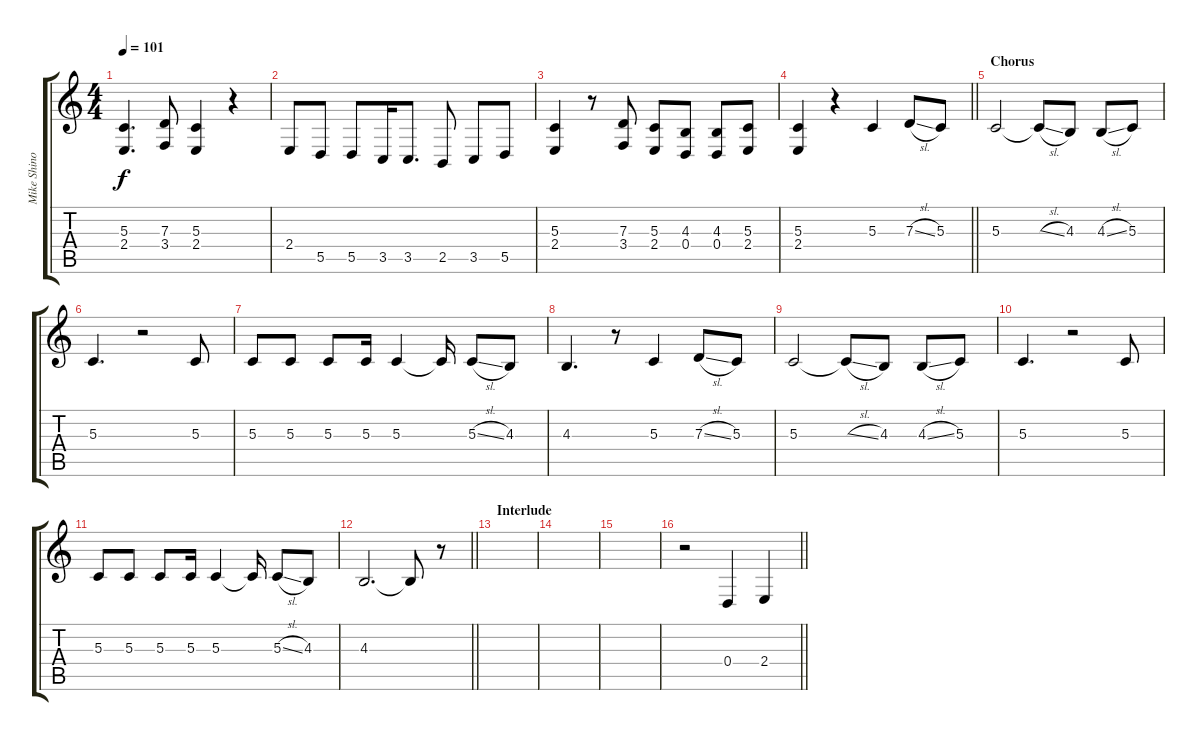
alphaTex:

\track ("Mike Shinoda" "Mike Shino") {instrument synthbrass1}
\staff {score tabs}
\tuning (E4 B3 G3 D3 A2 D2) {hide}
\ts (4 4)
\tempo 101
\clef g2
\ks c
(5.3 2.4).4{d dy f} (7.3 3.4).8 (5.3 2.4).4 r.4 |
2.4.8 5.5.8 5.5.8 3.5.16 3.5.8{d} 2.5.8 3.5.8 5.5.8 |
(5.3 2.4).4 r.8 (7.3 3.4).8 (5.3 2.4).8 (4.3 0.4).8 (4.3 0.4).8 (5.3 2.4).8 |
\barLineRight lightlight
(5.3 2.4).4 r.4 5.3.4 7.3{sl}.8 5.3.8 |
\section ("" "Chorus")
5.3.2 5.3{sl t}.8 4.3.8 4.3{sl}.8 5.3.8 |
5.3.4{d} r.2 5.3.8 |
5.3.8 5.3.8 5.3.8 5.3.16 5.3.4 5.3{t}.16 5.3{sl}.8 4.3.8 |
4.3.4{d} r.8 5.3.4 7.3{sl}.8 5.3.8 |
5.3.2 5.3{sl t}.8 4.3.8 4.3{sl}.8 5.3.8 |
5.3.4{d} r.2 5.3.8 |
5.3.8 5.3.8 5.3.8 5.3.16 5.3.4 5.3{t}.16 5.3{sl}.8 4.3.8 |
\barLineRight lightlight
4.3.2{d} 4.3{t}.8 r.8 |
\section ("" "Interlude")
|
|
|
\barLineRight lightlight
r.2 0.4.4 2.4.4
